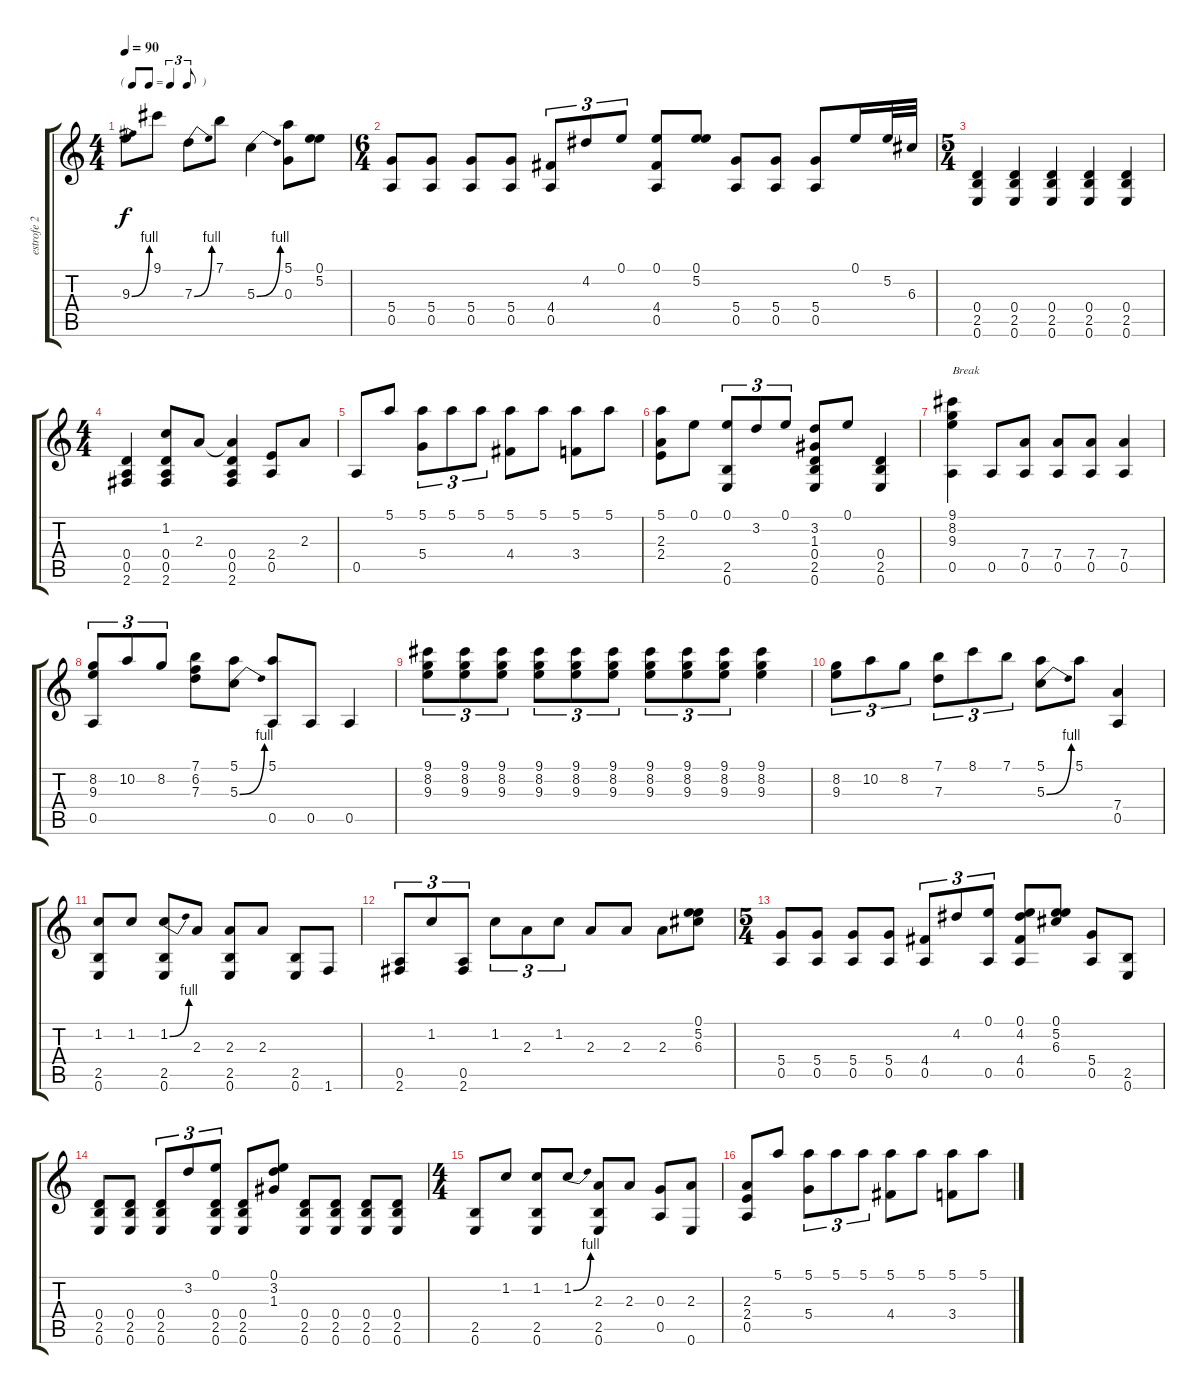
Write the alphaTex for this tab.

\track ("estrofe 2" "estrofe 2") {instrument acousticguitarsteel}
\staff {score tabs}
\tuning (E4 B3 G3 D3 A2 E2) {hide}
\ts (4 4)
\tf triplet8th
\tempo 90
\clef g2
\ks c
9.3{be (bend 0 0 60 4)}.8{dy f} 9.1.8 7.3{be (bend 0 0 60 4)}.8 7.1.8 5.3{be (bend 0 0 60 4)}.4 (5.1 0.3).8 (0.1 5.2).8 |
\ts (6 4)
(5.4 0.5).8 (5.4 0.5).8 (5.4 0.5).8 (5.4 0.5).8 (4.4 0.5).8{tu (3 2)} 4.2.8{tu (3 2)} 0.1.8{tu (3 2)} (0.1 4.4 0.5).8 (0.1 5.2).8 (5.4 0.5).8 (5.4 0.5).8 (5.4 0.5).8 0.1.16 5.2.32 6.3.32 |
\ts (5 4)
(0.4 2.5 0.6).4 (0.4 2.5 0.6).4 (0.4 2.5 0.6).4 (0.4 2.5 0.6).4 (0.4 2.5 0.6).4 |
\ts (4 4)
(0.4 0.5 2.6).4 (1.2 0.4 0.5 2.6).8 2.3.8 (2.3{t} 0.4 0.5 2.6).4 (2.4 0.5).8 2.3.8 |
0.5.8 5.1.8 (5.1 5.4).8{tu (3 2)} 5.1.8{tu (3 2)} 5.1.8{tu (3 2)} (5.1 4.4).8 5.1.8 (5.1 3.4).8 5.1.8 |
(5.1 2.3 2.4).8 0.1.8 (0.1 2.5 0.6).8{tu (3 2)} 3.2.8{tu (3 2)} 0.1.8{tu (3 2)} (3.2 1.3 0.4 2.5 0.6).8 0.1.8 (0.4 2.5 0.6).4 |
(9.1 8.2 9.3 0.5).4{txt "Break"} 0.5.8 (7.4 0.5).8 (7.4 0.5).8 (7.4 0.5).8 (7.4 0.5).4 |
(8.2 9.3 0.5).8{tu (3 2)} 10.2.8{tu (3 2)} 8.2.8{tu (3 2)} (7.1 6.2 7.3).8 (5.1 5.3{be (bend 0 0 60 4)}).8 (5.1 0.5).8 0.5.8 0.5.4 |
(9.1 8.2 9.3).8{tu (3 2)} (9.1 8.2 9.3).8{tu (3 2)} (9.1 8.2 9.3).8{tu (3 2)} (9.1 8.2 9.3).8{tu (3 2)} (9.1 8.2 9.3).8{tu (3 2)} (9.1 8.2 9.3).8{tu (3 2)} (9.1 8.2 9.3).8{tu (3 2)} (9.1 8.2 9.3).8{tu (3 2)} (9.1 8.2 9.3).8{tu (3 2)} (9.1 8.2 9.3).4 |
(8.2 9.3).8{tu (3 2)} 10.2.8{tu (3 2)} 8.2.8{tu (3 2)} (7.1 7.3).8{tu (3 2)} 8.1.8{tu (3 2)} 7.1.8{tu (3 2)} (5.1 5.3{be (bend 0 0 60 4)}).8 5.1.8 (7.4 0.5).4 |
(1.2 2.5 0.6).8 1.2.8 (1.2{be (bend 0 0 60 4)} 2.5 0.6).8 2.3.8 (2.3 2.5 0.6).8 2.3.8 (2.5 0.6).8 1.6.8 |
(0.5 2.6).8{tu (3 2)} 1.2.8{tu (3 2)} (0.5 2.6).8{tu (3 2)} 1.2.8{tu (3 2)} 2.3.8{tu (3 2)} 1.2.8{tu (3 2)} 2.3.8 2.3.8 2.3.8 (0.1 5.2 6.3).8 |
\ts (5 4)
(5.4 0.5).8 (5.4 0.5).8 (5.4 0.5).8 (5.4 0.5).8 (4.4 0.5).8{tu (3 2)} 4.2.8{tu (3 2)} (0.1 0.5).8{tu (3 2)} (0.1 4.2 4.4 0.5).8 (0.1 5.2 6.3).8 (5.4 0.5).8 (2.5 0.6).8 |
(0.4 2.5 0.6).8 (0.4 2.5 0.6).8 (0.4 2.5 0.6).8{tu (3 2)} 3.2.8{tu (3 2)} (0.1 0.4 2.5 0.6).8{tu (3 2)} (0.4 2.5 0.6).8 (0.1 3.2 1.3).8 (0.4 2.5 0.6).8 (0.4 2.5 0.6).8 (0.4 2.5 0.6).8 (0.4 2.5 0.6).8 |
\ts (4 4)
(2.5 0.6).8 1.2.8 (1.2 2.5 0.6).8 1.2{be (bend 0 0 60 4)}.8 (2.3 2.5 0.6).8 2.3.8 (0.3 0.5).8 (2.3 0.6).8 |
(2.3 2.4 0.5).8 5.1.8 (5.1 5.4).8{tu (3 2)} 5.1.8{tu (3 2)} 5.1.8{tu (3 2)} (5.1 4.4).8 5.1.8 (5.1 3.4).8 5.1.8
